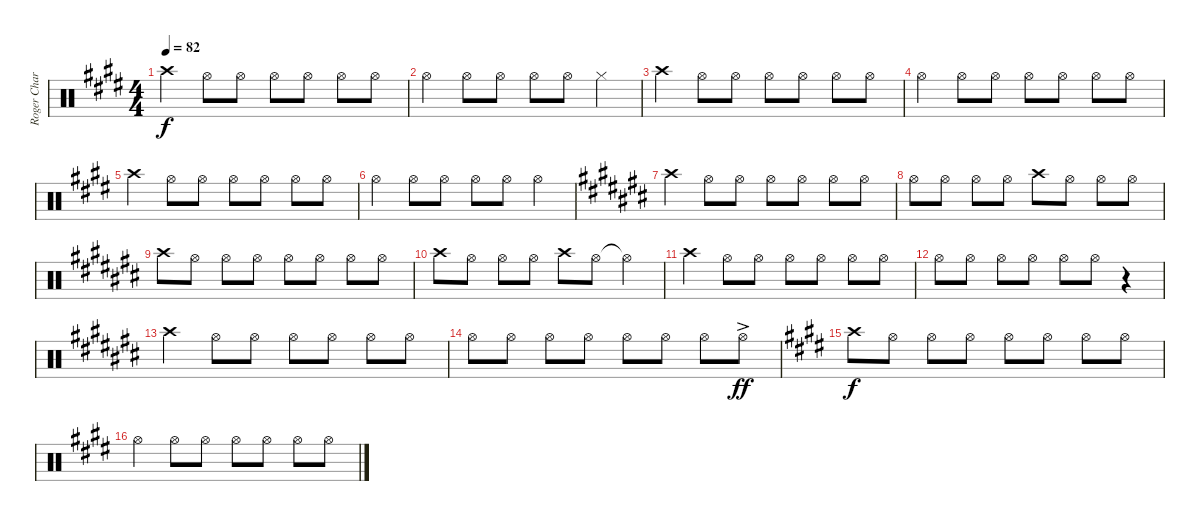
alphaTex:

\track ("Roger Charlet" "Roger Char") {instrument percussion}
\staff {score}
\articulation defaults
\ts (4 4)
\tempo 82
\clef neutral
\ks e "Crash high (hit)".4{dy f} "Hi-Hat (open)".8 "Hi-Hat (open)".8 "Hi-Hat (open)".8 "Hi-Hat (open)".8 "Hi-Hat (open)".8 "Hi-Hat (open)".8
|
"Hi-Hat (open)".4 "Hi-Hat (open)".8 "Hi-Hat (open)".8 "Hi-Hat (open)".8 "Hi-Hat (open)".8 "Hi-Hat (closed)".4 |
"Crash high (hit)".4 "Hi-Hat (open)".8 "Hi-Hat (open)".8 "Hi-Hat (open)".8 "Hi-Hat (open)".8 "Hi-Hat (open)".8 "Hi-Hat (open)".8 |
"Hi-Hat (open)".4 "Hi-Hat (open)".8 "Hi-Hat (open)".8 "Hi-Hat (open)".8 "Hi-Hat (open)".8 "Hi-Hat (open)".8 "Hi-Hat (open)".8 |
"Crash high (hit)".4 "Hi-Hat (open)".8 "Hi-Hat (open)".8 "Hi-Hat (open)".8 "Hi-Hat (open)".8 "Hi-Hat (open)".8 "Hi-Hat (open)".8 |
"Hi-Hat (open)".4 "Hi-Hat (open)".8 "Hi-Hat (open)".8 "Hi-Hat (open)".8 "Hi-Hat (open)".8 "Hi-Hat (open)".4 |
\ks c# "Crash high (hit)".4 "Hi-Hat (open)".8 "Hi-Hat (open)".8 "Hi-Hat (open)".8 "Hi-Hat (open)".8 "Hi-Hat (open)".8 "Hi-Hat (open)".8
|
"Hi-Hat (open)".8 "Hi-Hat (open)".8 "Hi-Hat (open)".8 "Hi-Hat (open)".8 "Crash high (hit)".8 "Hi-Hat (open)".8 "Hi-Hat (open)".8 "Hi-Hat (open)".8 |
"Crash high (hit)".8 "Hi-Hat (open)".8 "Hi-Hat (open)".8 "Hi-Hat (open)".8 "Hi-Hat (open)".8 "Hi-Hat (open)".8 "Hi-Hat (open)".8 "Hi-Hat (open)".8 |
"Crash high (hit)".8 "Hi-Hat (open)".8 "Hi-Hat (open)".8 "Hi-Hat (open)".8 "Crash high (hit)".8 "Hi-Hat (open)".8 "Hi-Hat (open)"{t}.4 |
"Crash high (hit)".4 "Hi-Hat (open)".8 "Hi-Hat (open)".8 "Hi-Hat (open)".8 "Hi-Hat (open)".8 "Hi-Hat (open)".8 "Hi-Hat (open)".8 |
"Hi-Hat (open)".8 "Hi-Hat (open)".8 "Hi-Hat (open)".8 "Hi-Hat (open)".8 "Hi-Hat (open)".8 "Hi-Hat (open)".8 r.4 |
"Crash high (hit)".4 "Hi-Hat (open)".8 "Hi-Hat (open)".8 "Hi-Hat (open)".8 "Hi-Hat (open)".8 "Hi-Hat (open)".8 "Hi-Hat (open)".8 |
"Hi-Hat (open)".8 "Hi-Hat (open)".8 "Hi-Hat (open)".8 "Hi-Hat (open)".8 "Hi-Hat (open)".8 "Hi-Hat (open)".8 "Hi-Hat (open)".8 "Hi-Hat (open)"{ac}.8{dy ff} |
\ks e "Crash high (hit)".8{dy f} "Hi-Hat (open)".8 "Hi-Hat (open)".8 "Hi-Hat (open)".8 "Hi-Hat (open)".8 "Hi-Hat (open)".8 "Hi-Hat (open)".8 "Hi-Hat (open)".8
|
"Hi-Hat (open)".4 "Hi-Hat (open)".8 "Hi-Hat (open)".8 "Hi-Hat (open)".8 "Hi-Hat (open)".8 "Hi-Hat (open)".8 "Hi-Hat (open)".8
